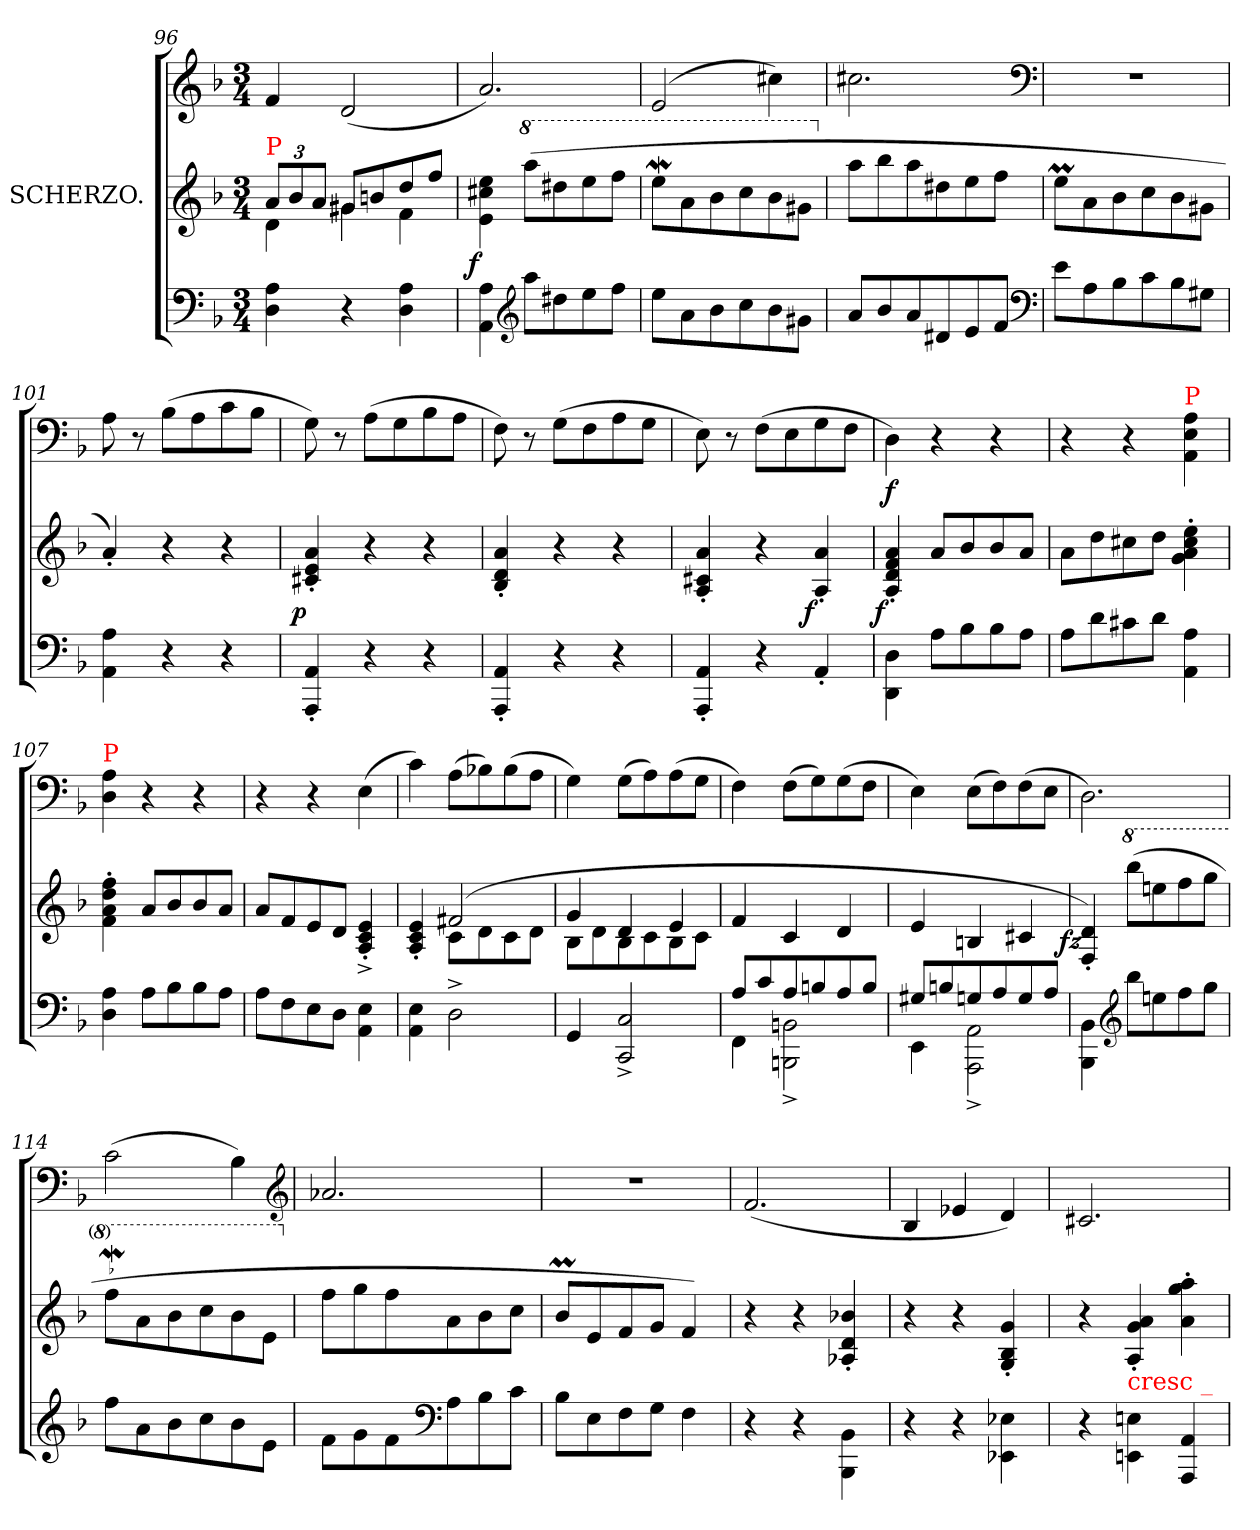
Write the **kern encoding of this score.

**kern	**kern	**dynam	**kern	**dynam
*part3	*part2	*part2	*part1	*part1
*staff3	*staff2	*staff2	*staff1	*staff1
*	*I"SCHERZO.	*	*	*
*clefF4	*clefG2	*	*clefG2	*
*k[b-]	*k[b-]	*	*k[b-]	*
*M3/4	*M3/4	*	*M3/4	*
*	*Xbrackettup	*	*	*
=96	=96	=96	=96	=96
*	*^	*	*	*
!	!LO:TX:a:color=red:t=P	!	!	!	!
4A 4D	12aL	4d	.	4f!	.
.	12b-	.	.	.	.
.	12aJ	.	.	.	.
4r	8g#XL	4g#X	.	(<2d!	.
.	8bn	.	.	.	.
4A 4D	8dd	4f	.	.	.
.	8ffJ	.	.	.	.
*	*v	*v	*	*	*
=97	=97	=97	=97	=97
!	!	!LO:DY:rj	!	!
4A 4AA	4ee\ 4cc#X\ 4e\	f	2.a!)	.
*clefG2	*	*	*	*
*	*8va	*	*	*
8aaL	(>8aaaL	.	.	.
8dd#X	8ddd#X	.	.	.
8ee	8eee	.	.	.
8ffJ	8fffJ	.	.	.
=98	=98	=98	=98	=98
8eeL	8eeeWL	.	(>2e!	.
8a	8aa	.	.	.
8b-	8bb-	.	.	.
8cc	8ccc	.	.	.
8b-	8bb-	.	4cc#X!)	.
8g#XJ	8gg#XJ	.	.	.
=99	=99	=99	=99	=99
*	*X8va	*	*	*
8aL	8aaL	.	2.cc#X!	.
8b-	8bb-	.	.	.
8a	8aa	.	.	.
8d#X	8dd#X	.	.	.
8e	8ee	.	.	.
8fJ	8ffJ	.	.	.
*clefF4	*	*	*clefF4	*
=100	=100	=100	=100	=100
8eL	8eemL	.	2.rF	.
8A	8a	.	.	.
8B-	8b-	.	.	.
8c	8cc	.	.	.
8B-	8b-	.	.	.
8G#XJ	8g#XJ	.	.	.
=101	=101	=101	=101	=101
4A 4AA	4a'<)	.	8A!	.
.	.	.	8r	.
4r	4r	.	(>8B-!\L	.
.	.	.	8A!	.
4r	4r	.	8c!	.
.	.	.	8B-!J	.
=102	=102	=102	=102	=102
!	!	!LO:DY:rj	!	!
4AA'> 4AAA'>	4a'< 4e'< 4c#X'<	p	8G!)	.
.	.	.	8r	.
4r	4r	.	(>8A!\L	.
.	.	.	8G!	.
4r	4r	.	8B-!	.
.	.	.	8A!J	.
=103	=103	=103	=103	=103
4AA'> 4AAA'>	4a'< 4d'< 4B-'<	.	8F!)	.
.	.	.	8r	.
4r	4r	.	(>8G!\L	.
.	.	.	8F!	.
4r	4r	.	8A!	.
.	.	.	8G!J	.
=104	=104	=104	=104	=104
4AA'> 4AAA'>	4a'< 4c#X'< 4A'<	.	8E!)	.
.	.	.	8r	.
4r	4r	.	(>8F!\L	.
.	.	.	8E!	.
!	!	!LO:DY:rj	!	!
4AA'>	4a'< 4A'<	f	8G!	.
.	.	.	8F!J	.
=105	=105	=105	=105	=105
!	!	!LO:DY:rj	!	!
4D\ 4DD\	4a'>/ 4f'>/ 4d'>/ 4A'>/	f	4D!)	f
8AL	8aL	.	4r	.
8B-	8b-	.	.	.
8B-	8b-	.	4r	.
8AJ	8aJ	.	.	.
=106	=106	=106	=106	=106
8AL	8aL	.	4r	.
8d	8dd	.	.	.
8c#X	8cc#X	.	4r	.
8dJ	8ddJ	.	.	.
!	!	!	!LO:TX:a:color=red:t=P	!
4A 4AA	4ee'> 4cc#'> 4a'> 4g'>	.	4A! 4E! 4AA!	.
=107	=107	=107	=107	=107
!	!	!	!LO:TX:a:color=red:t=P	!
4A 4D	4ff'> 4dd'> 4a'> 4f'>	.	4A! 4D!	.
8AL	8a/L	.	4r	.
8B-	8b-	.	.	.
8B-	8b-	.	4r	.
8AJ	8aJ	.	.	.
=108	=108	=108	=108	=108
8AL	8aL	.	4r	.
8F	8f	.	.	.
8E	8e	.	4r	.
8DJ	8dJ	.	.	.
4E\ 4AA\	4e'>^</ 4c'>^</ 4A'>^</	.	(>4E!	.
=109	=109	=109	=109	=109
*	*^	*	*	*
4E\ 4AA\	4e'>/ 4c'>/ 4A'>/	4ryy	.	4c!)	.
2D^>	(>2f#X	8cL	.	(>8A!\L	.
.	.	8d	.	8B-X!)	.
.	.	8c	.	(>8B-!	.
.	.	8dJ	.	8A!J	.
=110	=110	=110	=110	=110	=110
4GG	4g	8B-L	.	4G!)	.
.	.	8d	.	.	.
2C^< 2CC^<	4d	8B-	.	(>8G!\L	.
.	.	8c	.	8A!)	.
.	4e	8B-	.	(>8A!	.
.	.	8cJ	.	8G!J	.
*	*v	*v	*	*	*
=111	=111	=111	=111	=111
*^	*	*	*	*
8AL	4FF	4f	.	4F!)	.
8c	.	.	.	.	.
8A	2BBn^< 2BBBn^<	4c	.	(>8F!\L	.
8Bn	.	.	.	8G!)	.
8A	.	4d	.	(>8G!	.
8BJ	.	.	.	8F!J	.
=112	=112	=112	=112	=112	=112
8G#XL	4EE	4e	.	4E!)	.
8Bn	.	.	.	.	.
8Gn	2AA^< 2AAA^<	4Bn	.	(>8E!\L	.
8A	.	.	.	8F!)	.
8G	.	4c#X	.	(>8F!	.
8AJ	.	.	.	8E!J	.
*v	*v	*	*	*	*
=113	=113	=113	=113	=113
!	!	!LO:DY:rj	!	!
4BB-\ 4BBB-\	4d'>/ 4F'>/)	fz	2.D!)	.
*clefG2	*	*	*	*
*	*8va	*	*	*
8bb-L	(>8bbb-L	.	.	.
8een	8eeen	.	.	.
8ff	8fff	.	.	.
8ggJ	8gggJ	.	.	.
=114	=114	=114	=114	=114
8ffL	8fffWL	.	(>2c!	.
8a	8aa	.	.	.
8b-	8bb-	.	.	.
8cc	8ccc	.	.	.
8b-	8bb-	.	4B-!)	.
8eJ	8eeJ	.	.	.
*	*	*	*clefG2	*
=115	=115	=115	=115	=115
*	*X8va	*	*	*
8fL	8ffL	.	2.a-X!	.
8g	8gg	.	.	.
8f	8ff	.	.	.
*clefF4	*	*	*	*
8A	8a	.	.	.
8B-	8b-	.	.	.
8cJ	8ccJ	.	.	.
=116	=116	=116	=116	=116
8B-L	8b-ML	.	2.rdd	.
8E	8e	.	.	.
8F	8f	.	.	.
8GJ	8gJ	.	.	.
4F	4f)	.	.	.
=117	=117	=117	=117	=117
4r	4r	.	(<2.f!	.
4r	4r	.	.	.
4BB-\ 4BBB-\	4b-X'> 4d'> 4A-X'>	.	.	.
=118	=118	=118	=118	=118
4r	4r	.	4B-!	.
4r	4r	.	4e-X!	.
4E-X\ 4EE-X\	4g'>/ 4B-'>/ 4G'>/	.	4d!)	.
=119	=119	=119	=119	=119
4r	4r	.	2.c#X!	.
!	!LO:TX:b:color=red:t=cresc _	!	!	!
4En\ 4EEn\	4a'>/ 4g'>/ 4A'>/	.	.	.
4AA 4AAA	4aa'> 4gg'> 4a'>	.	.	.
=	=	=	=	=
*-	*-	*-	*-	*-
